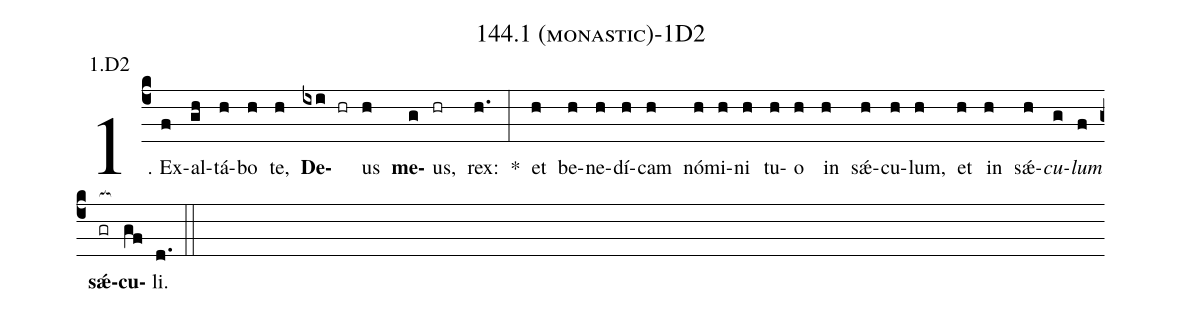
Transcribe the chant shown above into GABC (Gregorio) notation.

name: 144.1 (monastic)-1D2;
annotation: 1.D2;
%%
(c4)1. Ex(f)al(gh)tá(h)bo(h) te,(h) <b>De</b>(ixi hr)us(h) <b>me</b>(g)us,(hr) rex:(h.) *(:) et(h) be(h)ne(h)dí(h)cam(h) nó(h)mi(h)ni(h) tu(h)o(h) in(h) sǽ(h)cu(h)lum,(h) et(h) in(h) sǽ(h)<i>cu</i>(g)<i>lum</i>(f) <b>sǽ</b>(gr[ocb:1{])<b>cu</b>(gf[ocb:0}])li.(d.) (::)
